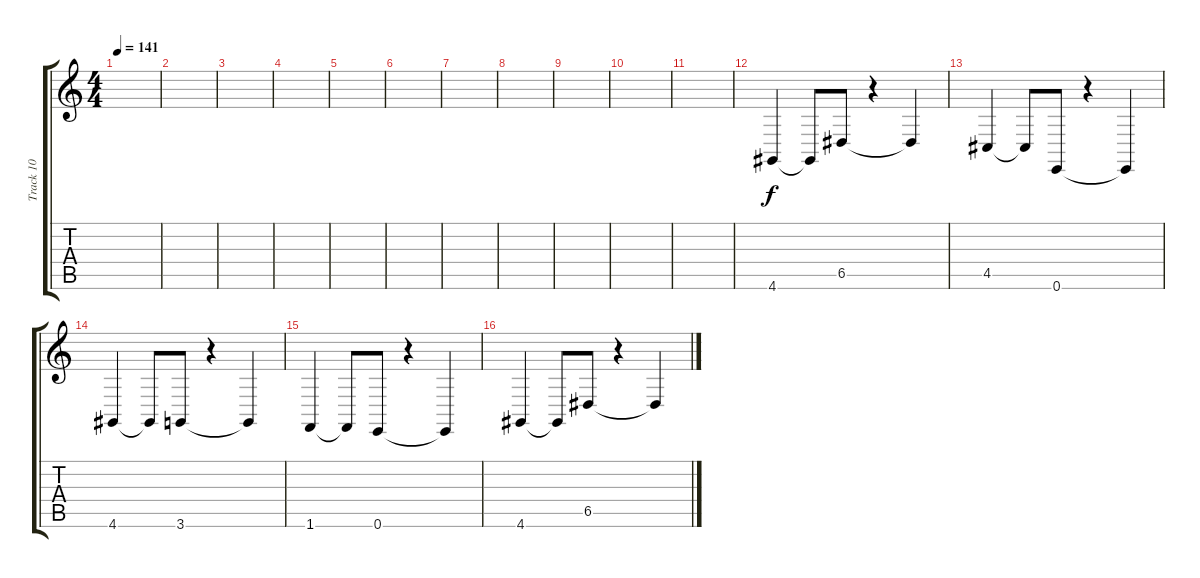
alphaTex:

\track ("Track 10" "Track 10") {instrument lead2sawtooth}
\staff {score tabs}
\tuning (E4 B3 G3 D3 A2 E2) {hide}
\ts (4 4)
\tempo 141
\clef g2
\ks c
|
|
|
|
|
|
|
|
|
|
|
4.6.4 4.6{t}.8 6.5.8 r.4 6.5{t}.4 |
4.5.4 4.5{t}.8 0.6.8 r.4 0.6{t}.4 |
4.6.4 4.6{t}.8 3.6.8 r.4 3.6{t}.4 |
1.6.4 1.6{t}.8 0.6.8 r.4 0.6{t}.4 |
4.6.4 4.6{t}.8 6.5.8 r.4 6.5{t}.4
